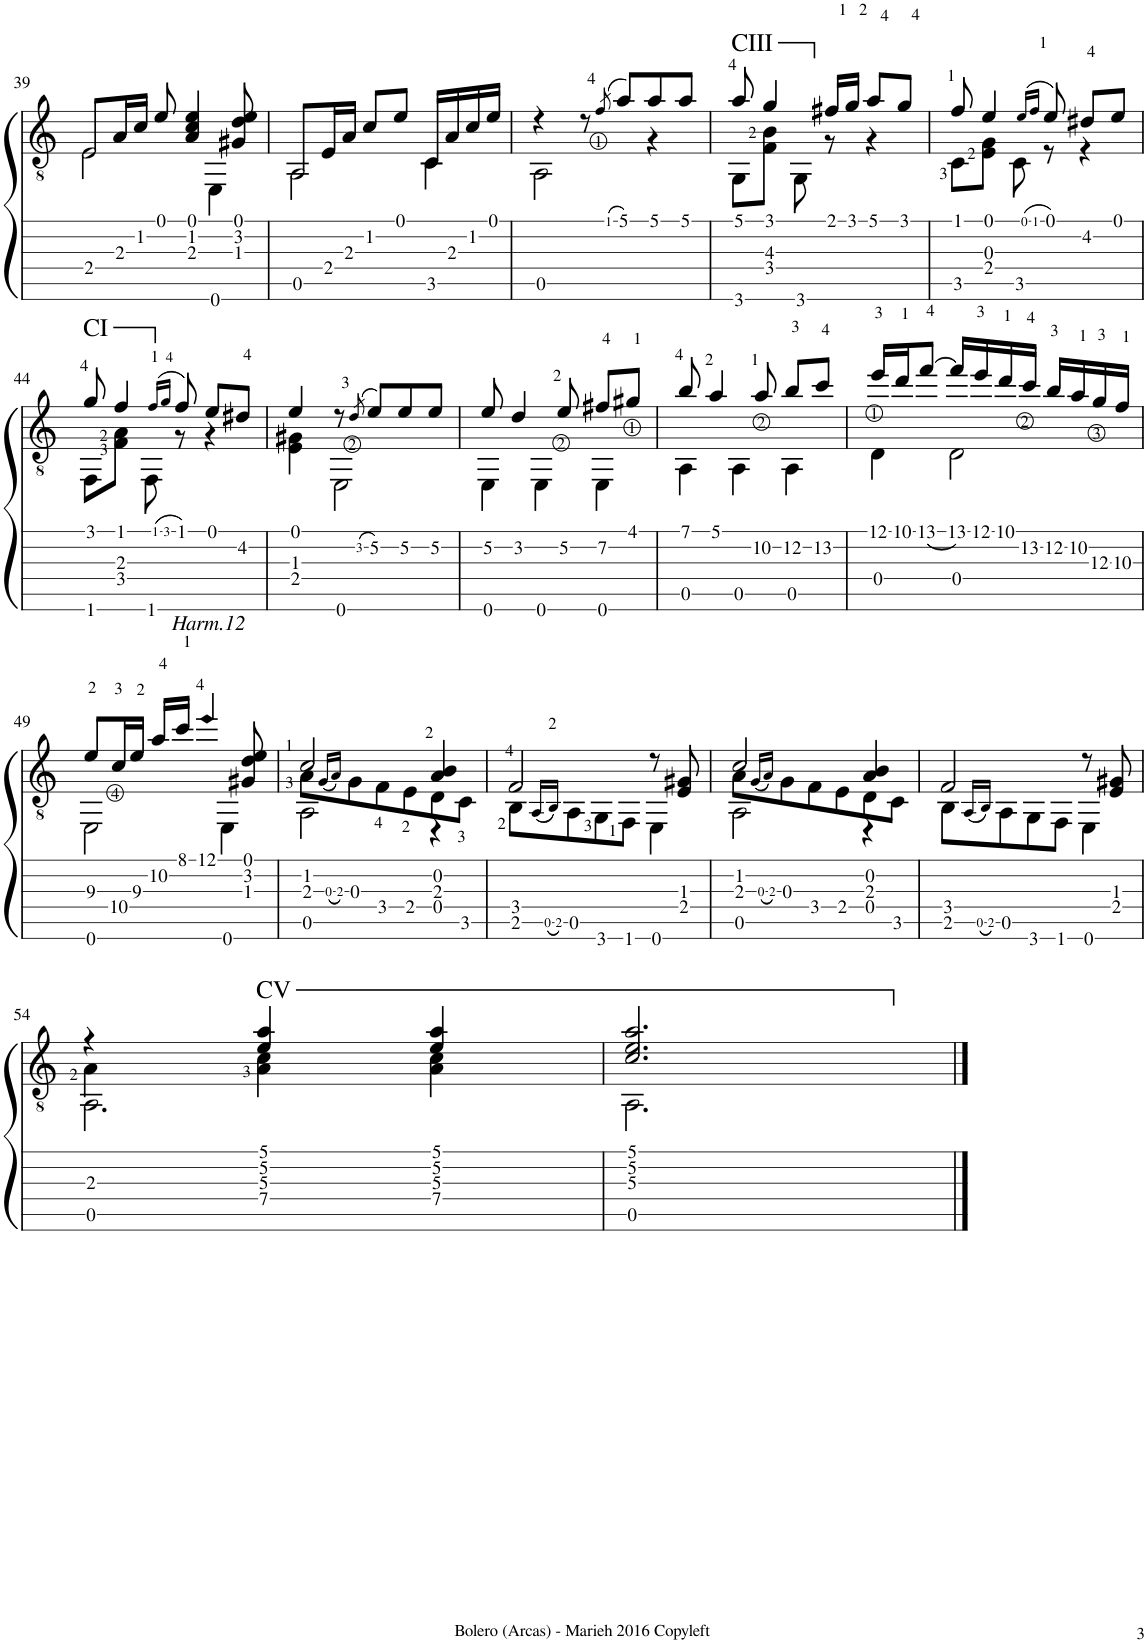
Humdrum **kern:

**kern	**kern
*part2	*part1
*staff2	*staff1
*I"Guitare classique [Tablature]	*I"Guitare classique
!!LO:PB:g=z
*	*clefGv2
*k[]	*k[]
*M3/4	*M3/4
=39	=39
*^	*^
8EL	2E	8E/L	2E\
16AL	.	16A/L	.
16cJJ	.	16c/JJ	.
8e	.	8e/	.
4A 4c 4e	.	4A/ 4c/ 4e/	.
.	4EE	.	4EE\
8G#X 8d 8e	.	8G#X/ 8d/ 8e/	.
=40	=40	=40	=40
8AAL	2AA	8AA/L	2AA\
16EL	.	16E/L	.
16AJJ	.	16A/JJ	.
8cL	.	8c/L	.
8eJ	.	8e/J	.
16CLL	4r	16C/LL	4C\
16AJ	.	16A/	.
16cL	.	16c/	.
16eJJ	.	16e/JJ	.
=41	=41	=41	=41
4r	2AA	4r	2AA\
8r	.	8r	.
(qf	.	(8qf/	.
8a)	.	8a/L)	.
8aL	4r	8a/	4r
8aJ	.	8a/J	.
=42	=42	=42	=42
!	!	!LO:TX:a:t=CIII	!
8a	8GGL	8a/	8GG\L
4g	8F\ 8B\J	4g/	8F\ 8B\J
.	8GG	.	8GG\
16f#XLL	8r	16f#X/LL	8r
16gJJ	.	16g/JJ	.
8aL	4r	8a/L	4r
8gJ	.	8g/J	.
=43	=43	=43	=43
8f	8CL	8f/	8C\L
4e	8E\ 8G\J	4e/	8E\ 8G\J
.	8C	.	8C\
(qe	.	(16qe/LL	.
qf	.	16qf/JJ	.
8e)	8r	8e/)	8r
8d#XL	4r	8d#X/L	4r
8eJ	.	8e/J	.
!!LO:LB:g=z	!!
=44	=44	=44	=44
!	!	!LO:TX:a:t=CI	!
8g	8FFL	8g/	8FF\L
4f	8F\ 8A\J	4f/	8F\ 8A\J
.	8FF	.	8FF\
(qf	.	(16qf/LL	.
qg	.	16qg/JJ	.
8f)	8r	8f/)	8r
8eL	4r	8e/L	4r
8d#XJ	.	8d#X/J	.
=45	=45	=45	=45
4e	4E 4G#X	4e/	4E\ 4G#X\
8r	2EE	8r	2EE\
(qd	.	(8qd/	.
8e)	.	8e/L)	.
8eL	.	8e/	.
8eJ	.	8e/J	.
=46	=46	=46	=46
8e	4EE	8e/	4EE\
4d	.	4d/	.
.	4EE	.	4EE\
8e	.	8e/	.
8f#XL	4EE	8f#X/L	4EE\
8g#XJ	.	8g#X/J	.
=47	=47	=47	=47
8b	4AA	8b/	4AA\
4a	.	4a/	.
.	4AA	.	4AA\
8a	.	8a/	.
8bL	4AA	8b/L	4AA\
8ccJ	.	8cc/J	.
=48	=48	=48	=48
16eeLL	4D	16ee/LL	4D\
16ddJ	.	16dd/J	.
[8ffJ	.	[8ff/J	.
16ffLL]	2D	16ff/LL]	2D\
16eeJ	.	16ee/	.
16ddL	.	16dd/	.
16ccJJ	.	16cc/JJ	.
16bLL	.	16b/LL	.
16aJ	.	16a/	.
16gL	.	16g/	.
16fJJ	.	16f/JJ	.
!!LO:LB:g=z	!!
=49	=49	=49	=49
8eL	2EE	8e/L	2EE\
16cL	.	16c/L	.
16eJJ	.	16e/JJ	.
16aLL	.	16a/LL	.
16ccJJ	.	16cc/JJ	.
!	!	!LO:TX:a:i:t=Harm.12	!
4ee	.	4ee/	.
.	4EE	.	4EE\
8G#X 8d 8e	.	8G#X/ 8d/ 8e/	.
=50	=50	=50	=50
*	*^	*	*^
2c	8AL	2AA	2c/	8A\L	2AA\
.	(qG	.	.	(16qG/LL	.
.	qA)	.	.	16qA/JJ)	.
.	8GJ	.	.	8G\	.
.	8FL	.	.	8F\	.
.	8EJ	.	.	8E\	.
4A 4B	8DL	4r	4A/ 4B/	8D\	4r
.	8CJ	.	.	8C\J	.
*	*v	*v	*	*	*
*	*	*	*v	*v
=51	=51	=51	=51
2F	8BBL	2F/	8BB\L
.	(qAA	.	(16qAA/LL
.	qBB)	.	16qBB/JJ)
.	8AAJ	.	8AA\
.	8GGL	.	8GG\
.	8FFJ	.	8FF\J
8r	4EE	8r	4EE\
8E 8G#X	.	8E/ 8G#X/	.
=52	=52	=52	=52
*	*^	*	*^
2c	8AL	2AA	2c/	8A\L	2AA\
.	(qG	.	.	(16qG/LL	.
.	qA)	.	.	16qA/JJ)	.
.	8GJ	.	.	8G\	.
.	8FL	.	.	8F\	.
.	8EJ	.	.	8E\	.
4A 4B	8DL	4r	4A/ 4B/	8D\	4r
.	8CJ	.	.	8C\J	.
*	*v	*v	*	*	*
*	*	*	*v	*v
=53	=53	=53	=53
2F	8BBL	2F/	8BB\L
.	(qAA	.	(16qAA/LL
.	qBB)	.	16qBB/JJ)
.	8AAJ	.	8AA\
.	8GGL	.	8GG\
.	8FFJ	.	8FF\J
8r	4EE	8r	4EE\
8E 8G#X	.	8E/ 8G#X/	.
!!LO:LB:g=z
=54	=54	=54	=54
*	*^	*	*^
4r	4A	2.AA	4r	4A\	2.AA\
!	!	!	!LO:TX:a:t=CV	!	!
4e 4a	4A 4c	.	4e/ 4a/	4A\ 4c\	.
4e 4a	4A 4c	.	4e/ 4a/	4A\ 4c\	.
*	*v	*v	*	*	*
*	*	*	*v	*v
=55	=55	=55	=55
2.c 2.e 2.a	2.AA	2.c/ 2.e/ 2.a/	2.AA\
*v	*v	*	*
*	*v	*v
==	==
*-	*-
